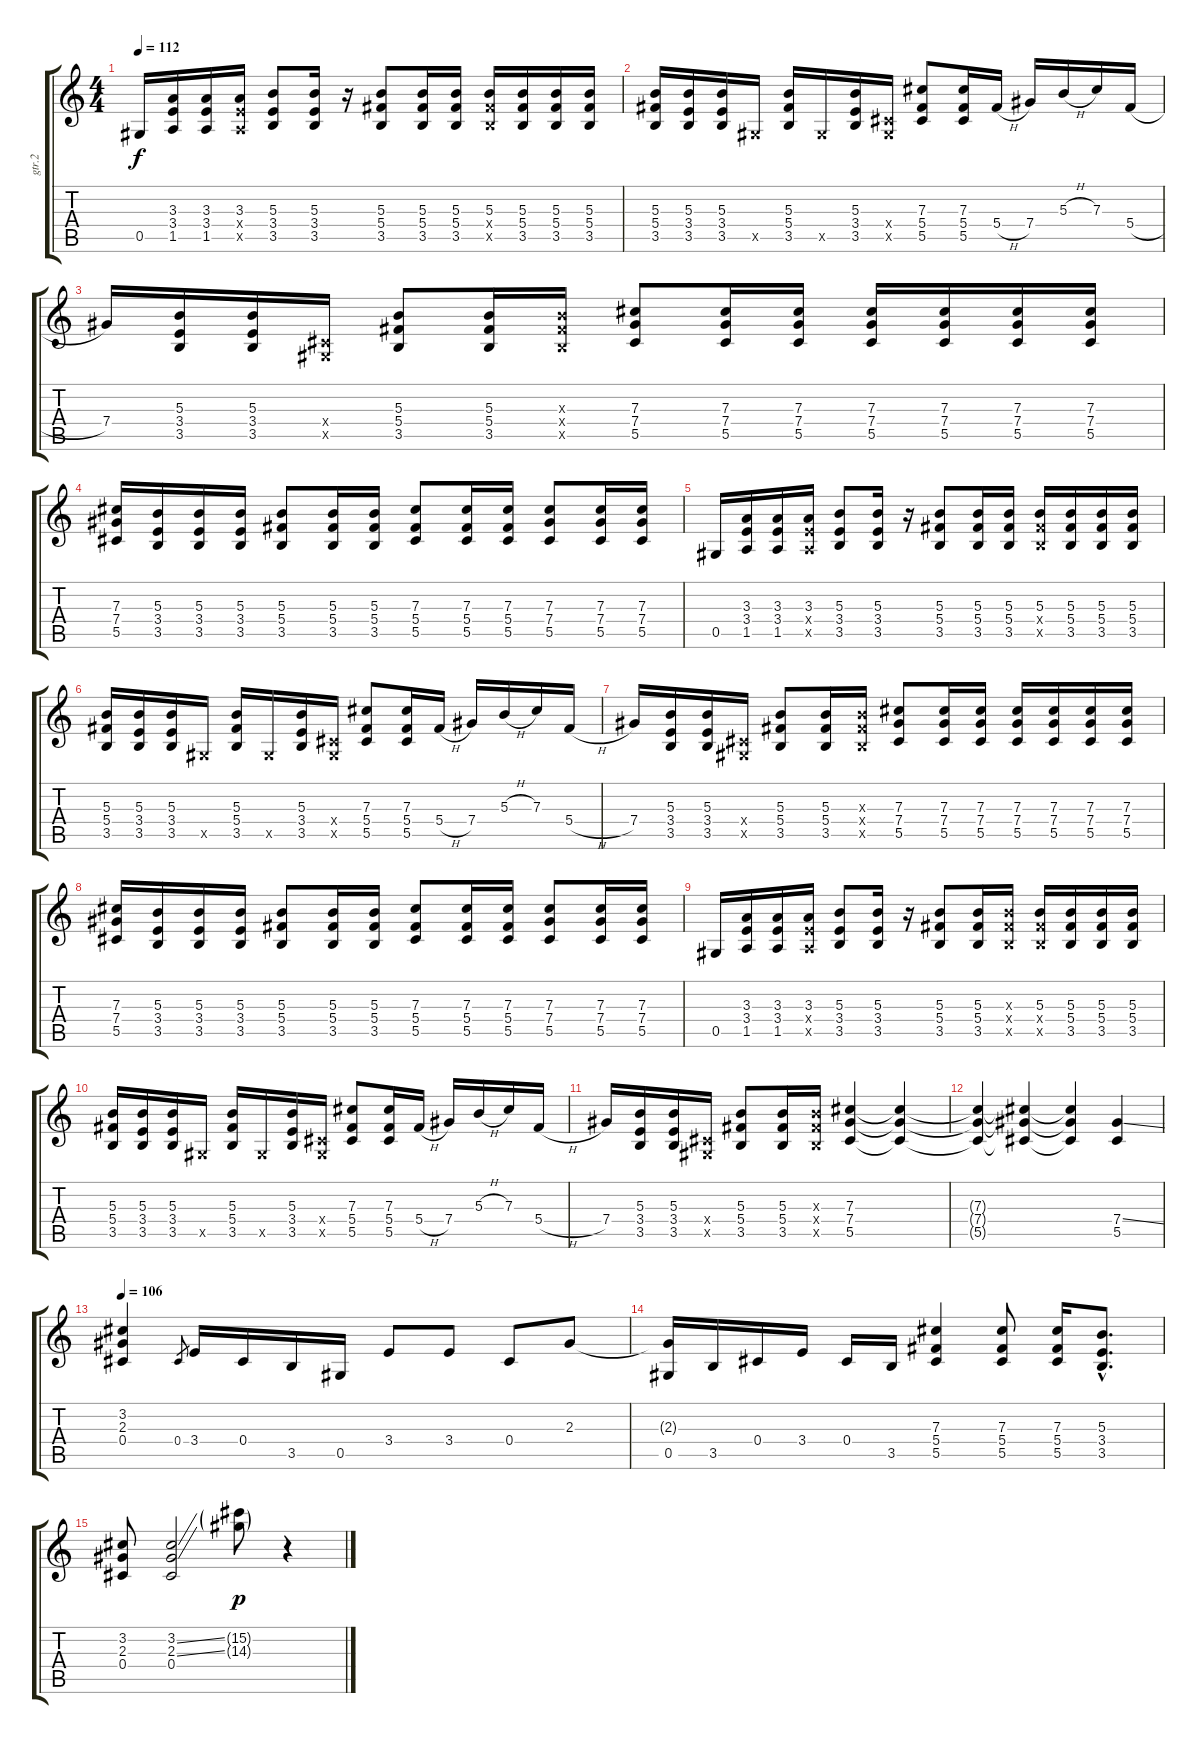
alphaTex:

\track ("gtr.2" "gtr.2") {instrument distortionguitar}
\staff {score tabs}
\tuning (Eb4 Bb3 Gb3 Db3 Ab2 Eb2) {hide}
\ts (4 4)
\tempo 112
\clef g2
\ks c
0.5.16{dy f} (3.3 3.4 1.5).16 (3.3 3.4 1.5).16 (3.3 3.4{x} 1.5{x}).16 (5.3 3.4 3.5).8 (5.3 3.4 3.5).16 r.16 (5.3 5.4 3.5).8 (5.3 5.4 3.5).16 (5.3 5.4 3.5).16 (5.3 5.4{x} 3.5{x}).16 (5.3 5.4 3.5).16 (5.3 5.4 3.5).16 (5.3 5.4 3.5).16 |
(5.3 5.4 3.5).16 (5.3 3.4 3.5).16 (5.3 3.4 3.5).16 0.5{x}.16 (5.3 5.4 3.5).16 0.5{x}.16 (5.3 3.4 3.5).16 (0.4{x} 0.5{x}).16 (7.3 5.4 5.5).8 (7.3 5.4 5.5).16 5.4{h}.16 7.4.16 5.3{h}.16 7.3.16 5.4{h}.16 |
7.4.16 (5.3 3.4 3.5).16 (5.3 3.4 3.5).16 (0.4{x} 0.5{x}).16 (5.3 5.4 3.5).8 (5.3 5.4 3.5).16 (5.3{x} 5.4{x} 3.5{x}).16 (7.3 7.4 5.5).8 (7.3 7.4 5.5).16 (7.3 7.4 5.5).16 (7.3 7.4 5.5).16 (7.3 7.4 5.5).16 (7.3 7.4 5.5).16 (7.3 7.4 5.5).16 |
(7.3 7.4 5.5).16 (5.3 3.4 3.5).16 (5.3 3.4 3.5).16 (5.3 3.4 3.5).16 (5.3 5.4 3.5).8 (5.3 5.4 3.5).16 (5.3 5.4 3.5).16 (7.3 5.4 5.5).8 (7.3 5.4 5.5).16 (7.3 5.4 5.5).16 (7.3 7.4 5.5).8 (7.3 7.4 5.5).16 (7.3 7.4 5.5).16 |
0.5.16 (3.3 3.4 1.5).16 (3.3 3.4 1.5).16 (3.3 3.4{x} 1.5{x}).16 (5.3 3.4 3.5).8 (5.3 3.4 3.5).16 r.16 (5.3 5.4 3.5).8 (5.3 5.4 3.5).16 (5.3 5.4 3.5).16 (5.3 5.4{x} 3.5{x}).16 (5.3 5.4 3.5).16 (5.3 5.4 3.5).16 (5.3 5.4 3.5).16 |
(5.3 5.4 3.5).16 (5.3 3.4 3.5).16 (5.3 3.4 3.5).16 0.5{x}.16 (5.3 5.4 3.5).16 0.5{x}.16 (5.3 3.4 3.5).16 (0.4{x} 0.5{x}).16 (7.3 5.4 5.5).8 (7.3 5.4 5.5).16 5.4{h}.16 7.4.16 5.3{h}.16 7.3.16 5.4{h}.16 |
7.4.16 (5.3 3.4 3.5).16 (5.3 3.4 3.5).16 (0.4{x} 0.5{x}).16 (5.3 5.4 3.5).8 (5.3 5.4 3.5).16 (5.3{x} 5.4{x} 3.5{x}).16 (7.3 7.4 5.5).8 (7.3 7.4 5.5).16 (7.3 7.4 5.5).16 (7.3 7.4 5.5).16 (7.3 7.4 5.5).16 (7.3 7.4 5.5).16 (7.3 7.4 5.5).16 |
(7.3 7.4 5.5).16 (5.3 3.4 3.5).16 (5.3 3.4 3.5).16 (5.3 3.4 3.5).16 (5.3 5.4 3.5).8 (5.3 5.4 3.5).16 (5.3 5.4 3.5).16 (7.3 5.4 5.5).8 (7.3 5.4 5.5).16 (7.3 5.4 5.5).16 (7.3 7.4 5.5).8 (7.3 7.4 5.5).16 (7.3 7.4 5.5).16 |
0.5.16 (3.3 3.4 1.5).16 (3.3 3.4 1.5).16 (3.3 3.4{x} 1.5{x}).16 (5.3 3.4 3.5).8 (5.3 3.4 3.5).16 r.16 (5.3 5.4 3.5).8 (5.3 5.4 3.5).16 (5.3{x} 5.4{x} 3.5{x}).16 (5.3 5.4{x} 3.5{x}).16 (5.3 5.4 3.5).16 (5.3 5.4 3.5).16 (5.3 5.4 3.5).16 |
(5.3 5.4 3.5).16 (5.3 3.4 3.5).16 (5.3 3.4 3.5).16 0.5{x}.16 (5.3 5.4 3.5).16 0.5{x}.16 (5.3 3.4 3.5).16 (0.4{x} 0.5{x}).16 (7.3 5.4 5.5).8 (7.3 5.4 5.5).16 5.4{h}.16 7.4.16 5.3{h}.16 7.3.16 5.4{h}.16 |
7.4.16 (5.3 3.4 3.5).16 (5.3 3.4 3.5).16 (0.4{x} 0.5{x}).16 (5.3 5.4 3.5).8 (5.3 5.4 3.5).16 (5.3{x} 5.4{x} 3.5{x}).16 (7.3 7.4 5.5).4 (7.3{t} 7.4{t} 5.5{t}).4 |
(7.3{t} 7.4{t} 5.5{t}).4 (7.3{t} 7.4{t} 5.5{t}).4 (7.3{t} 7.4{t} 5.5{t}).4 (7.4{ss} 5.5).4 |
\tempo 106
(3.2 2.3 0.4).4 0.4.8{gr} 3.4.16 0.4.16 3.5.16 0.5.16 3.4.8 3.4.8 0.4.8 2.3.8 |
(2.3{t} 0.5).16 3.5.16 0.4.16 3.4.16 0.4.16 3.5.16 (7.3 5.4 5.5).4 (7.3 5.4 5.5).8 (7.3 5.4 5.5).16 (5.3{hac} 3.4{hac} 3.5{hac}).8{d} |
(3.2 2.3 0.4).8 (3.2{ss} 2.3{ss} 0.4).2 (15.2{g} 14.3{g}).8{dy p} r.4
